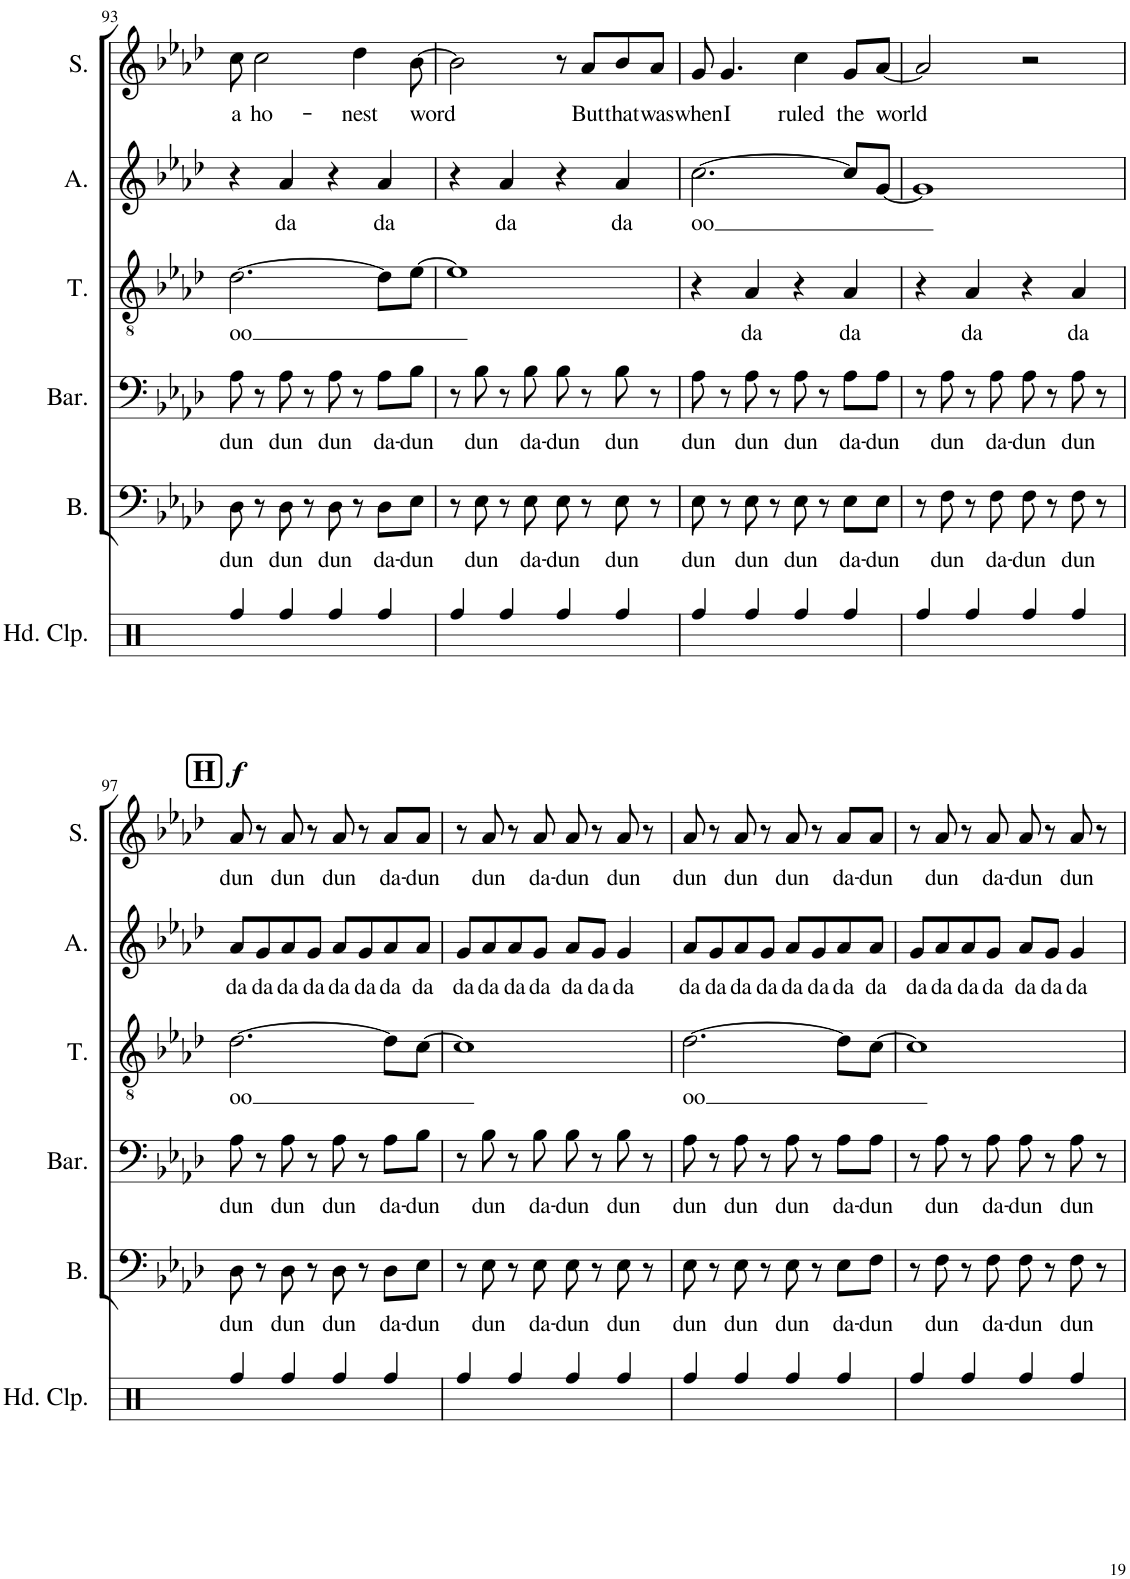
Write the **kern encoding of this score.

**kern	**text	**kern	**text	**kern	**text	**kern	**text	**kern	**text	**dynam
*part5	*part5	*part4	*part4	*part3	*part3	*part2	*part2	*part1	*part1	*part1
*staff5	*staff5	*staff4	*staff4	*staff3	*staff3	*staff2	*staff2	*staff1	*staff1	*staff1
*I"Bass	*	*I"Baritone	*	*I"Tenor	*	*I"Alto	*	*I"Soprano	*	*
*I'B.	*	*I'Bar.	*	*I'T.	*	*I'A.	*	*I'S.	*	*
!!LO:PB:g=z
*clefF4	*	*clefF4	*	*clefGv2	*	*clefG2	*	*clefG2	*	*
*k[b-e-a-d-]	*	*k[b-e-a-d-]	*	*k[b-e-a-d-]	*	*k[b-e-a-d-]	*	*k[b-e-a-d-]	*	*
*M4/4	*	*M4/4	*	*M4/4	*	*M4/4	*	*M4/4	*	*
=93	=93	=93	=93	=93	=93	=93	=93	=93	=93	=93
!	!LO:LY:b	!	!LO:LY:b	!	!LO:LY:b	!	!	!	!LO:LY:b	!
8D-\	dun	8A-\	dun	[2.d-\	oo	4r	.	8cc\	a	.
!	!	!	!	!	!	!	!	!	!LO:LY:b	!
8r	.	8r	.	.	.	.	.	2cc\	ho-	.
!	!LO:LY:b	!	!LO:LY:b	!	!	!	!LO:LY:b	!	!	!
8D-\	dun	8A-\	dun	.	.	4a-/	da	.	.	.
8r	.	8r	.	.	.	.	.	.	.	.
!	!LO:LY:b	!	!LO:LY:b	!	!	!	!	!	!	!
8D-\	dun	8A-\	dun	.	.	4r	.	.	.	.
!	!	!	!	!	!	!	!	!	!LO:LY:b	!
8r	.	8r	.	.	.	.	.	4dd-\	-nest	.
!	!LO:LY:b	!	!LO:LY:b	!	!	!	!LO:LY:b	!	!	!
8D-\L	da-	8A-\L	da-	8d-\L]	.	4a-/	da	.	.	.
!	!LO:LY:b	!	!LO:LY:b	!	!	!	!	!	!LO:LY:b	!
8E-\J	-dun	8B-\J	-dun	[8e-\J	.	.	.	[8b-\	word	.
=94	=94	=94	=94	=94	=94	=94	=94	=94	=94	=94
8r	.	8r	.	1e-]	.	4r	.	2b-\]	.	.
!	!LO:LY:b	!	!LO:LY:b	!	!	!	!	!	!	!
8E-\	dun	8B-\	dun	.	.	.	.	.	.	.
!	!	!	!	!	!	!	!LO:LY:b	!	!	!
8r	.	8r	.	.	.	4a-/	da	.	.	.
!	!LO:LY:b	!	!LO:LY:b	!	!	!	!	!	!	!
8E-\	da-	8B-\	da-	.	.	.	.	.	.	.
!	!LO:LY:b	!	!LO:LY:b	!	!	!	!	!	!	!
8E-\	-dun	8B-\	-dun	.	.	4r	.	8r	.	.
!	!	!	!	!	!	!	!	!	!LO:LY:b	!
8r	.	8r	.	.	.	.	.	8a-/L	But	.
!	!LO:LY:b	!	!LO:LY:b	!	!	!	!LO:LY:b	!	!LO:LY:b	!
8E-\	dun	8B-\	dun	.	.	4a-/	da	8b-/	that	.
!	!	!	!	!	!	!	!	!	!LO:LY:b	!
8r	.	8r	.	.	.	.	.	8a-/J	was	.
=95	=95	=95	=95	=95	=95	=95	=95	=95	=95	=95
!	!LO:LY:b	!	!LO:LY:b	!	!	!	!LO:LY:b	!	!LO:LY:b	!
8E-\	dun	8A-\	dun	4r	.	[2.cc\	oo	8g/	when	.
!	!	!	!	!	!	!	!	!	!LO:LY:b	!
8r	.	8r	.	.	.	.	.	4.g/	I	.
!	!LO:LY:b	!	!LO:LY:b	!	!LO:LY:b	!	!	!	!	!
8E-\	dun	8A-\	dun	4A-/	da	.	.	.	.	.
8r	.	8r	.	.	.	.	.	.	.	.
!	!LO:LY:b	!	!LO:LY:b	!	!	!	!	!	!LO:LY:b	!
8E-\	dun	8A-\	dun	4r	.	.	.	4cc\	ruled	.
8r	.	8r	.	.	.	.	.	.	.	.
!	!LO:LY:b	!	!LO:LY:b	!	!LO:LY:b	!	!	!	!LO:LY:b	!
8E-\L	da-	8A-\L	da-	4A-/	da	8cc/L]	.	8g/L	the	.
!	!LO:LY:b	!	!LO:LY:b	!	!	!	!	!	!LO:LY:b	!
8E-\J	-dun	8A-\J	-dun	.	.	[8g/J	.	[8a-/J	world	.
=96	=96	=96	=96	=96	=96	=96	=96	=96	=96	=96
8r	.	8r	.	4r	.	1g]	.	2a-/]	.	.
!	!LO:LY:b	!	!LO:LY:b	!	!	!	!	!	!	!
8F\	dun	8A-\	dun	.	.	.	.	.	.	.
!	!	!	!	!	!LO:LY:b	!	!	!	!	!
8r	.	8r	.	4A-/	da	.	.	.	.	.
!	!LO:LY:b	!	!LO:LY:b	!	!	!	!	!	!	!
8F\	da-	8A-\	da-	.	.	.	.	.	.	.
!	!LO:LY:b	!	!LO:LY:b	!	!	!	!	!	!	!
8F\	-dun	8A-\	-dun	4r	.	.	.	2r	.	.
8r	.	8r	.	.	.	.	.	.	.	.
!	!LO:LY:b	!	!LO:LY:b	!	!LO:LY:b	!	!	!	!	!
8F\	dun	8A-\	dun	4A-/	da	.	.	.	.	.
8r	.	8r	.	.	.	.	.	.	.	.
!!LO:LB:g=z
!!LO:REH:place=s1:a:B:cj:fs=14:t=H
=97	=97	=97	=97	=97	=97	=97	=97	=97	=97	=97
!	!LO:LY:b	!	!LO:LY:b	!	!LO:LY:b	!	!LO:LY:b	!	!LO:LY:b	!LO:DY:a
8D-\	dun	8A-\	dun	[2.d-\	oo	8a-/L	da	8a-/	dun	f
!	!	!	!	!	!	!	!LO:LY:b	!	!	!
8r	.	8r	.	.	.	8g/	da	8r	.	.
!	!LO:LY:b	!	!LO:LY:b	!	!	!	!LO:LY:b	!	!LO:LY:b	!
8D-\	dun	8A-\	dun	.	.	8a-/	da	8a-/	dun	.
!	!	!	!	!	!	!	!LO:LY:b	!	!	!
8r	.	8r	.	.	.	8g/J	da	8r	.	.
!	!LO:LY:b	!	!LO:LY:b	!	!	!	!LO:LY:b	!	!LO:LY:b	!
8D-\	dun	8A-\	dun	.	.	8a-/L	da	8a-/	dun	.
!	!	!	!	!	!	!	!LO:LY:b	!	!	!
8r	.	8r	.	.	.	8g/	da	8r	.	.
!	!LO:LY:b	!	!LO:LY:b	!	!	!	!LO:LY:b	!	!LO:LY:b	!
8D-\L	da-	8A-\L	da-	8d-\L]	.	8a-/	da	8a-/L	da-	.
!	!LO:LY:b	!	!LO:LY:b	!	!	!	!LO:LY:b	!	!LO:LY:b	!
8E-\J	-dun	8B-\J	-dun	[8c\J	.	8a-/J	da	8a-/J	-dun	.
=98	=98	=98	=98	=98	=98	=98	=98	=98	=98	=98
!	!	!	!	!	!	!	!LO:LY:b	!	!	!
8r	.	8r	.	1c]	.	8g/L	da	8r	.	.
!	!LO:LY:b	!	!LO:LY:b	!	!	!	!LO:LY:b	!	!LO:LY:b	!
8E-\	dun	8B-\	dun	.	.	8a-/	da	8a-/	dun	.
!	!	!	!	!	!	!	!LO:LY:b	!	!	!
8r	.	8r	.	.	.	8a-/	da	8r	.	.
!	!LO:LY:b	!	!LO:LY:b	!	!	!	!LO:LY:b	!	!LO:LY:b	!
8E-\	da-	8B-\	da-	.	.	8g/J	da	8a-/	da-	.
!	!LO:LY:b	!	!LO:LY:b	!	!	!	!LO:LY:b	!	!LO:LY:b	!
8E-\	-dun	8B-\	-dun	.	.	8a-/L	da	8a-/	-dun	.
!	!	!	!	!	!	!	!LO:LY:b	!	!	!
8r	.	8r	.	.	.	8g/J	da	8r	.	.
!	!LO:LY:b	!	!LO:LY:b	!	!	!	!LO:LY:b	!	!LO:LY:b	!
8E-\	dun	8B-\	dun	.	.	4g/	da	8a-/	dun	.
8r	.	8r	.	.	.	.	.	8r	.	.
=99	=99	=99	=99	=99	=99	=99	=99	=99	=99	=99
!	!LO:LY:b	!	!LO:LY:b	!	!LO:LY:b	!	!LO:LY:b	!	!LO:LY:b	!
8E-\	dun	8A-\	dun	[2.d-\	oo	8a-/L	da	8a-/	dun	.
!	!	!	!	!	!	!	!LO:LY:b	!	!	!
8r	.	8r	.	.	.	8g/	da	8r	.	.
!	!LO:LY:b	!	!LO:LY:b	!	!	!	!LO:LY:b	!	!LO:LY:b	!
8E-\	dun	8A-\	dun	.	.	8a-/	da	8a-/	dun	.
!	!	!	!	!	!	!	!LO:LY:b	!	!	!
8r	.	8r	.	.	.	8g/J	da	8r	.	.
!	!LO:LY:b	!	!LO:LY:b	!	!	!	!LO:LY:b	!	!LO:LY:b	!
8E-\	dun	8A-\	dun	.	.	8a-/L	da	8a-/	dun	.
!	!	!	!	!	!	!	!LO:LY:b	!	!	!
8r	.	8r	.	.	.	8g/	da	8r	.	.
!	!LO:LY:b	!	!LO:LY:b	!	!	!	!LO:LY:b	!	!LO:LY:b	!
8E-\L	da-	8A-\L	da-	8d-\L]	.	8a-/	da	8a-/L	da-	.
!	!LO:LY:b	!	!LO:LY:b	!	!	!	!LO:LY:b	!	!LO:LY:b	!
8F\J	-dun	8A-\J	-dun	[8c\J	.	8a-/J	da	8a-/J	-dun	.
=100	=100	=100	=100	=100	=100	=100	=100	=100	=100	=100
!	!	!	!	!	!	!	!LO:LY:b	!	!	!
8r	.	8r	.	1c]	.	8g/L	da	8r	.	.
!	!LO:LY:b	!	!LO:LY:b	!	!	!	!LO:LY:b	!	!LO:LY:b	!
8F\	dun	8A-\	dun	.	.	8a-/	da	8a-/	dun	.
!	!	!	!	!	!	!	!LO:LY:b	!	!	!
8r	.	8r	.	.	.	8a-/	da	8r	.	.
!	!LO:LY:b	!	!LO:LY:b	!	!	!	!LO:LY:b	!	!LO:LY:b	!
8F\	da-	8A-\	da-	.	.	8g/J	da	8a-/	da-	.
!	!LO:LY:b	!	!LO:LY:b	!	!	!	!LO:LY:b	!	!LO:LY:b	!
8F\	-dun	8A-\	-dun	.	.	8a-/L	da	8a-/	-dun	.
!	!	!	!	!	!	!	!LO:LY:b	!	!	!
8r	.	8r	.	.	.	8g/J	da	8r	.	.
!	!LO:LY:b	!	!LO:LY:b	!	!	!	!LO:LY:b	!	!LO:LY:b	!
8F\	dun	8A-\	dun	.	.	4g/	da	8a-/	dun	.
8r	.	8r	.	.	.	.	.	8r	.	.
=	=	=	=	=	=	=	=	=	=	=
*-	*-	*-	*-	*-	*-	*-	*-	*-	*-	*-
